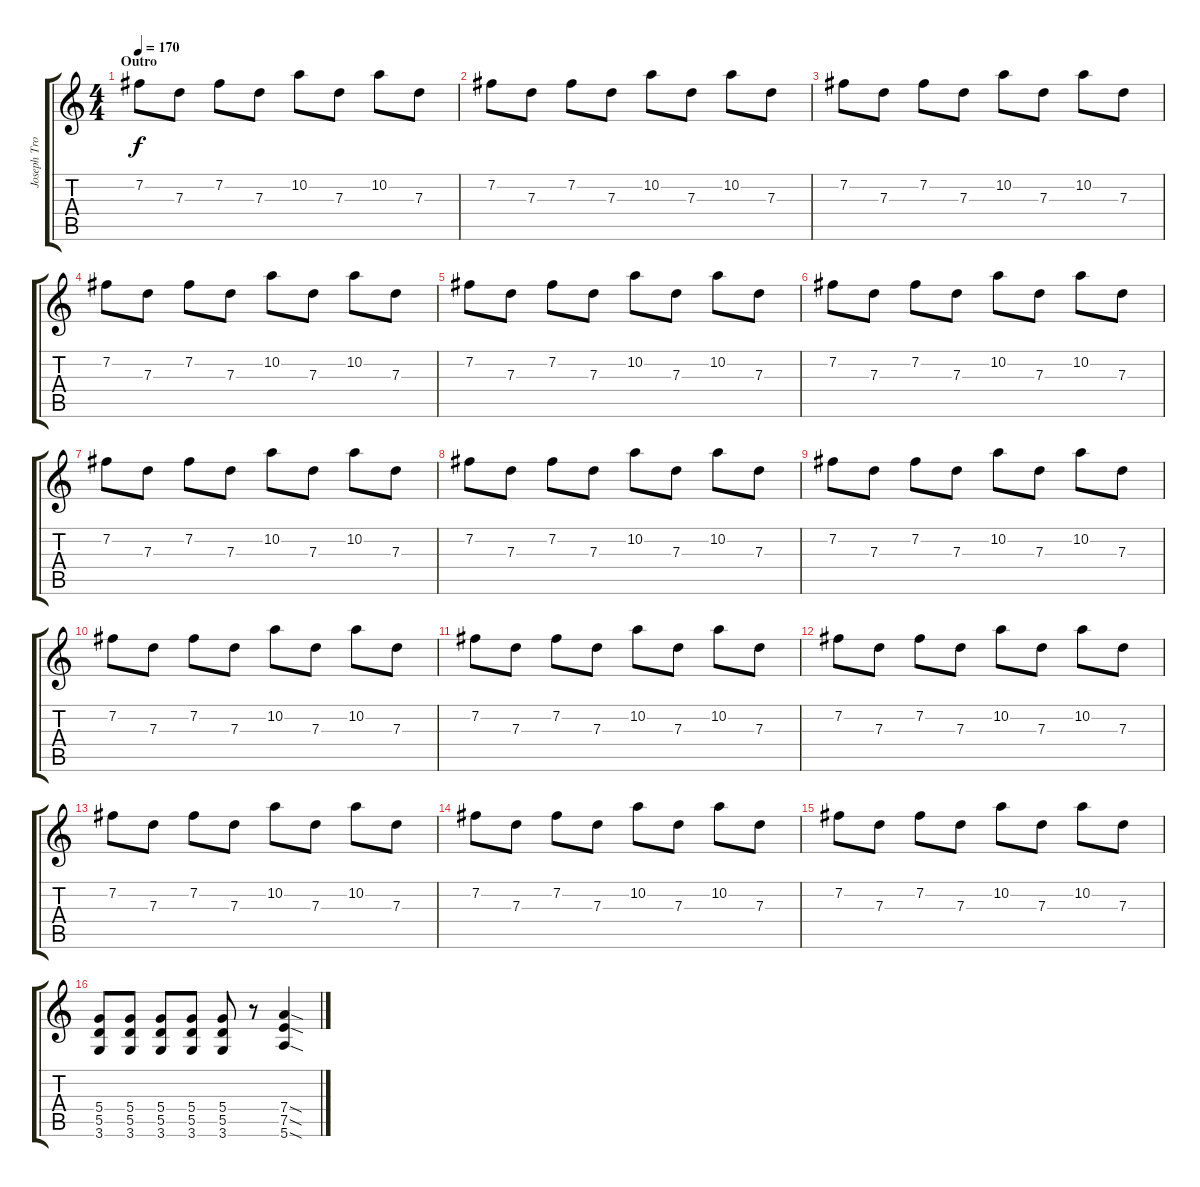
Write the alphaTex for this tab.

\track ("Joseph Trohman (Lead Guitar)" "Joseph Tro") {instrument distortionguitar}
\staff {score tabs}
\tuning (E4 B3 G3 D3 A2 E2) {hide}
\ts (4 4)
\section ("" "Outro")
\tempo 170
\clef g2
\ks c
7.2.8{dy f volume 10 instrument distortionguitar} 7.3.8 7.2.8 7.3.8 10.2.8 7.3.8 10.2.8 7.3.8 |
7.2.8{volume 10 instrument distortionguitar} 7.3.8 7.2.8 7.3.8 10.2.8 7.3.8 10.2.8 7.3.8 |
7.2.8{volume 10 instrument distortionguitar} 7.3.8 7.2.8 7.3.8 10.2.8 7.3.8 10.2.8 7.3.8 |
7.2.8{volume 10 instrument distortionguitar} 7.3.8 7.2.8 7.3.8 10.2.8 7.3.8 10.2.8 7.3.8 |
7.2.8{volume 10 instrument distortionguitar} 7.3.8 7.2.8 7.3.8 10.2.8 7.3.8 10.2.8 7.3.8 |
7.2.8{volume 10 instrument distortionguitar} 7.3.8 7.2.8 7.3.8 10.2.8 7.3.8 10.2.8 7.3.8 |
7.2.8{volume 10 instrument distortionguitar} 7.3.8 7.2.8 7.3.8 10.2.8 7.3.8 10.2.8 7.3.8 |
7.2.8{volume 10 instrument distortionguitar} 7.3.8 7.2.8 7.3.8 10.2.8 7.3.8 10.2.8 7.3.8 |
7.2.8{volume 10 instrument distortionguitar} 7.3.8 7.2.8 7.3.8 10.2.8 7.3.8 10.2.8 7.3.8 |
7.2.8{volume 10 instrument distortionguitar} 7.3.8 7.2.8 7.3.8 10.2.8 7.3.8 10.2.8 7.3.8 |
7.2.8{volume 10 instrument distortionguitar} 7.3.8 7.2.8 7.3.8 10.2.8 7.3.8 10.2.8 7.3.8 |
7.2.8{volume 10 instrument distortionguitar} 7.3.8 7.2.8 7.3.8 10.2.8 7.3.8 10.2.8 7.3.8 |
7.2.8{volume 10 instrument distortionguitar} 7.3.8 7.2.8 7.3.8 10.2.8 7.3.8 10.2.8 7.3.8 |
7.2.8{volume 10 instrument distortionguitar} 7.3.8 7.2.8 7.3.8 10.2.8 7.3.8 10.2.8 7.3.8 |
7.2.8{volume 10 instrument distortionguitar} 7.3.8 7.2.8 7.3.8 10.2.8 7.3.8 10.2.8 7.3.8 |
(5.4 5.5 3.6).8 (5.4 5.5 3.6).8 (5.4 5.5 3.6).8 (5.4 5.5 3.6).8 (5.4 5.5 3.6).8 r.8 (7.4{sod} 7.5{sod} 5.6{sod}).4
